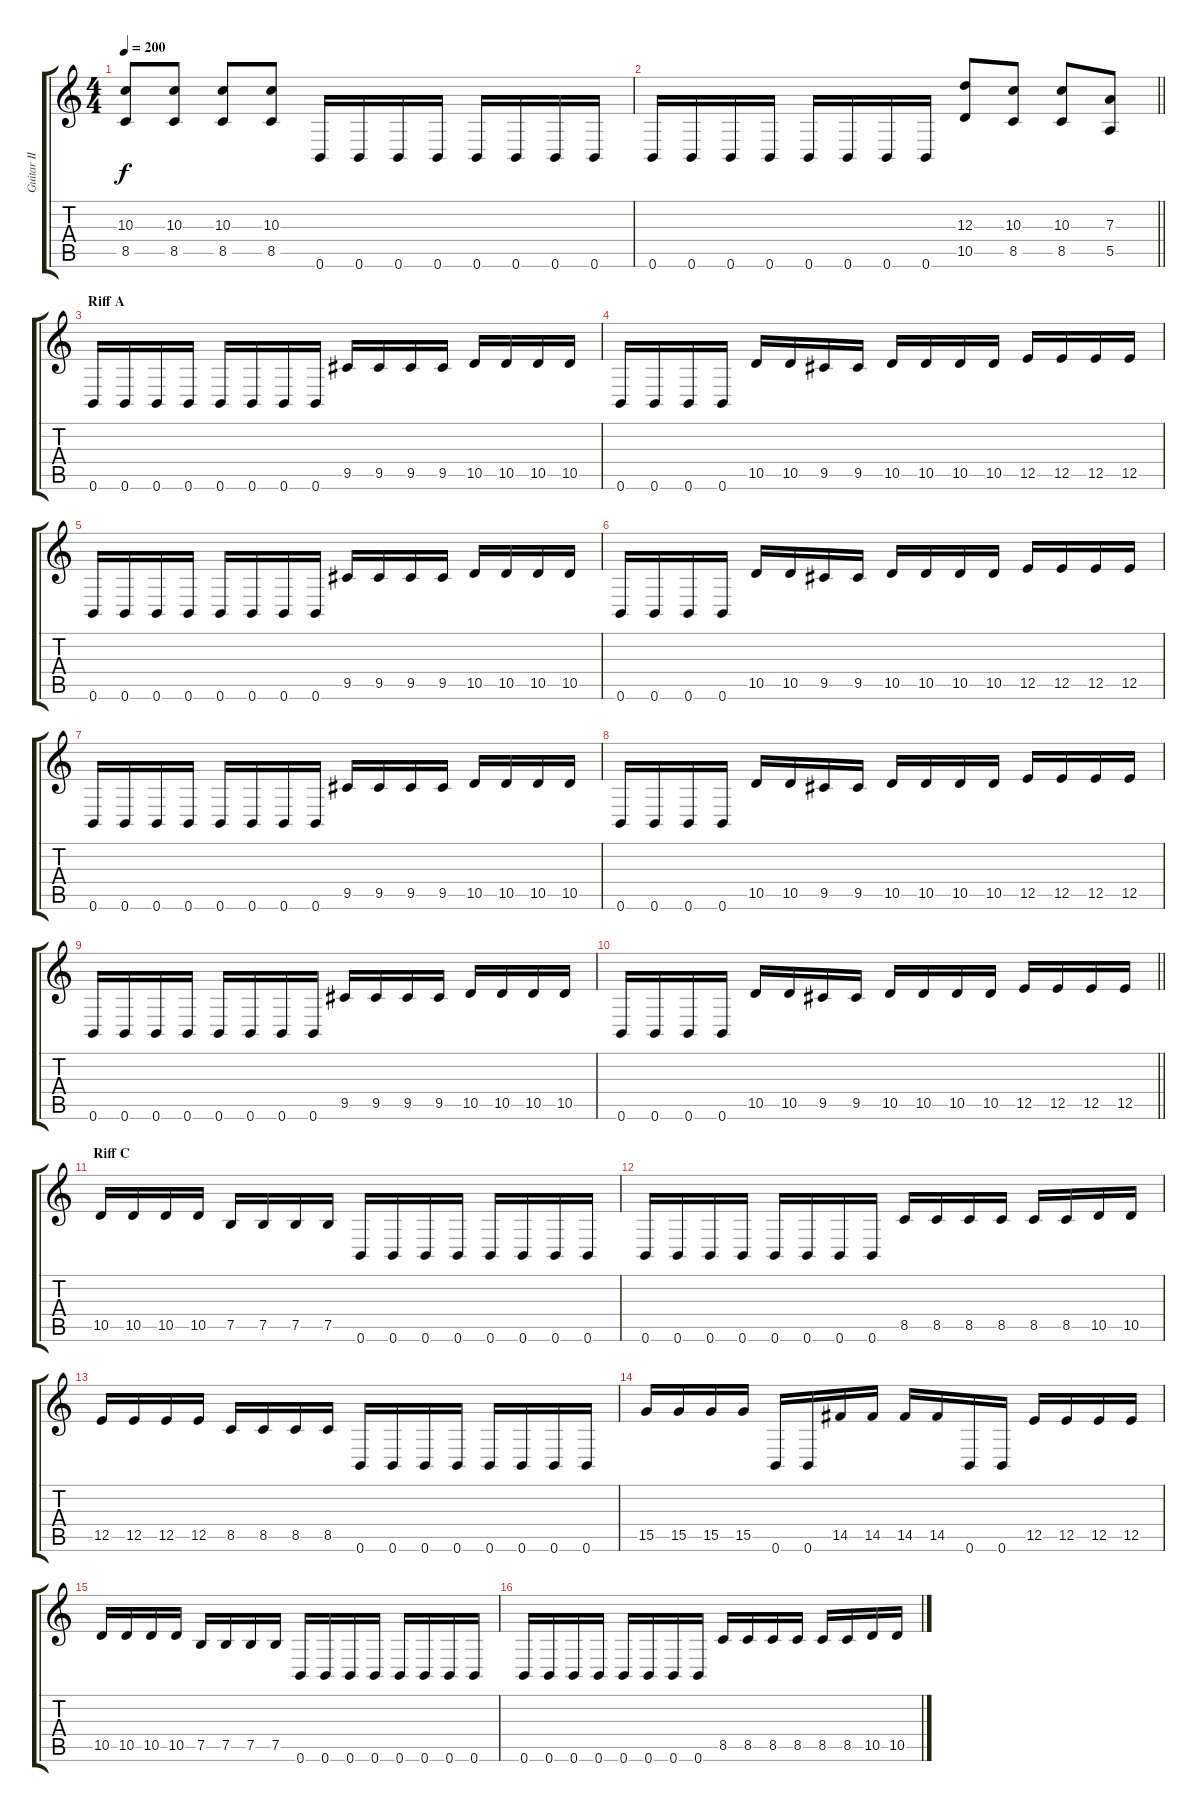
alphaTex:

\track ("Guitar II" "Guitar II") {instrument distortionguitar}
\staff {score tabs}
\tuning (B3 Gb3 D3 A2 E2 B1) {hide}
\ts (4 4)
\tempo 200
\clef g2
\ks c
(10.3 8.5).8{dy f} (10.3 8.5).8 (10.3 8.5).8 (10.3 8.5).8 0.6.16 0.6.16 0.6.16 0.6.16 0.6.16 0.6.16 0.6.16 0.6.16 |
\barLineRight lightlight
0.6.16 0.6.16 0.6.16 0.6.16 0.6.16 0.6.16 0.6.16 0.6.16 (12.3 10.5).8 (10.3 8.5).8 (10.3 8.5).8 (7.3 5.5).8 |
\section ("" "Riff A")
0.6.16 0.6.16 0.6.16 0.6.16 0.6.16 0.6.16 0.6.16 0.6.16 9.5.16 9.5.16 9.5.16 9.5.16 10.5.16 10.5.16 10.5.16 10.5.16 |
0.6.16 0.6.16 0.6.16 0.6.16 10.5.16 10.5.16 9.5.16 9.5.16 10.5.16 10.5.16 10.5.16 10.5.16 12.5.16 12.5.16 12.5.16 12.5.16 |
0.6.16 0.6.16 0.6.16 0.6.16 0.6.16 0.6.16 0.6.16 0.6.16 9.5.16 9.5.16 9.5.16 9.5.16 10.5.16 10.5.16 10.5.16 10.5.16 |
0.6.16 0.6.16 0.6.16 0.6.16 10.5.16 10.5.16 9.5.16 9.5.16 10.5.16 10.5.16 10.5.16 10.5.16 12.5.16 12.5.16 12.5.16 12.5.16 |
0.6.16 0.6.16 0.6.16 0.6.16 0.6.16 0.6.16 0.6.16 0.6.16 9.5.16 9.5.16 9.5.16 9.5.16 10.5.16 10.5.16 10.5.16 10.5.16 |
0.6.16 0.6.16 0.6.16 0.6.16 10.5.16 10.5.16 9.5.16 9.5.16 10.5.16 10.5.16 10.5.16 10.5.16 12.5.16 12.5.16 12.5.16 12.5.16 |
0.6.16 0.6.16 0.6.16 0.6.16 0.6.16 0.6.16 0.6.16 0.6.16 9.5.16 9.5.16 9.5.16 9.5.16 10.5.16 10.5.16 10.5.16 10.5.16 |
\barLineRight lightlight
0.6.16 0.6.16 0.6.16 0.6.16 10.5.16 10.5.16 9.5.16 9.5.16 10.5.16 10.5.16 10.5.16 10.5.16 12.5.16 12.5.16 12.5.16 12.5.16 |
\section ("" "Riff C")
10.5.16 10.5.16 10.5.16 10.5.16 7.5.16 7.5.16 7.5.16 7.5.16 0.6.16 0.6.16 0.6.16 0.6.16 0.6.16 0.6.16 0.6.16 0.6.16 |
0.6.16 0.6.16 0.6.16 0.6.16 0.6.16 0.6.16 0.6.16 0.6.16 8.5.16 8.5.16 8.5.16 8.5.16 8.5.16 8.5.16 10.5.16 10.5.16 |
12.5.16 12.5.16 12.5.16 12.5.16 8.5.16 8.5.16 8.5.16 8.5.16 0.6.16 0.6.16 0.6.16 0.6.16 0.6.16 0.6.16 0.6.16 0.6.16 |
15.5.16 15.5.16 15.5.16 15.5.16 0.6.16 0.6.16 14.5.16 14.5.16 14.5.16 14.5.16 0.6.16 0.6.16 12.5.16 12.5.16 12.5.16 12.5.16 |
10.5.16 10.5.16 10.5.16 10.5.16 7.5.16 7.5.16 7.5.16 7.5.16 0.6.16 0.6.16 0.6.16 0.6.16 0.6.16 0.6.16 0.6.16 0.6.16 |
0.6.16 0.6.16 0.6.16 0.6.16 0.6.16 0.6.16 0.6.16 0.6.16 8.5.16 8.5.16 8.5.16 8.5.16 8.5.16 8.5.16 10.5.16 10.5.16
